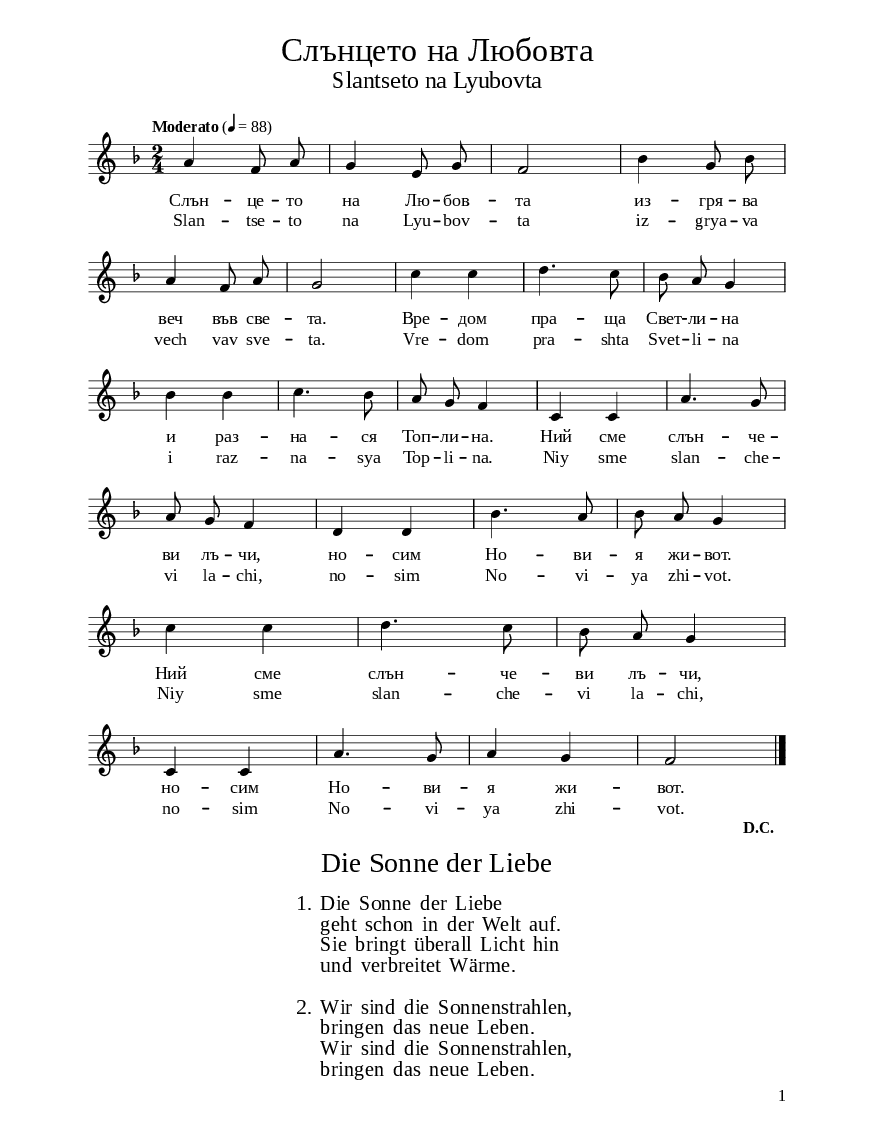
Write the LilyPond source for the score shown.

\version "2.24.0"

% include paper part and global functions
\include "include/globals.ily"

\bookpart {
  \include "include/bookpart-paper.ily"
  \score {
    \include "include/score-layout.ily"

    \new Voice \absolute  {
      \clef treble
      \key f \major
      \time 2/4
      \tempoFunc "Moderato" 4 "88"
      \autoBeamOff
      a'4 f'8 a' | g'4 e'8 g' | f'2 | bes'4 g'8 bes' \break | a'4 f'8 a' | g'2  |
      c''4 c'' | d''4. c''8 | bes'8 a' g'4 \break | bes'4 bes'  | c''4. bes'8 | a'8 g' f'4  |
      c'4 c' | a'4. g'8 | \break a'8 g' f'4 |   d'4 d' | bes'4. a'8 | bes'8 a' g'4 | \break
      c''4 c'' | d''4. c''8 |  bes'8 a' g'4 | \break c'4 c' | a'4. g'8 | a'4 g' | f'2 |\break \bar "|."
    }

    \addlyrics {
      Слън -- це -- то на Лю -- бов -- та из -- гря -- ва веч във све -- та.
      Вре -- дом пра -- ща Свет -- ли -- на и раз -- на -- ся Топ -- ли -- на.
      Ний сме слън -- че -- ви лъ -- чи, но -- сим Но -- ви -- я жи -- вот.
      Ний сме слън -- че -- ви лъ -- чи, но -- сим Но -- ви -- я жи -- вот.
    }

    \addlyrics {
      Slan -- tse -- to na Lyu -- bov -- ta iz -- grya -- va vech vav sve -- ta.
      Vre -- dom pra -- shta Svet -- li -- na i raz -- na -- sya Top -- li -- na.
      Niy sme slan -- che -- vi la -- chi, no -- sim No -- vi -- ya zhi -- vot.
      Niy sme slan -- che -- vi la -- chi, no -- sim No -- vi -- ya zhi -- vot.
    }
    \header {
      title = \titleFunc "Слънцето на Любовта" "Slantseto na Lyubovta"
    }

    \midi{}

  } % score

  \markup \dc-one "D.C."

  % include foreign translation(s) of the song
  \version "2.24.0"

\markup \fill-line { \fontsize #deTitleFontSize "Die Sonne der Liebe" }
\markup \null
\markup \null
\markup \fontsize #deCoupletFontSize {
  \hspace #20
  \override #`(baseline-skip . ,deCoupletBaselineSkip)

  \column {
   
     \line { 1. Die Sonne der Liebe}

\line { "   " geht schon in der Welt auf.}

\line { "   " Sie bringt überall Licht hin}

\line { "   " und verbreitet Wärme.}

\line { " " } 
\line { 2. Wir sind die Sonnenstrahlen,}

\line { "   " bringen das neue Leben.}

\line { "   " Wir sind die Sonnenstrahlen,}

\line { "   " bringen das neue Leben.}
     
     
     
       }
        
    }    

%--------------------------------------------------------------------- 


} % bookpart
